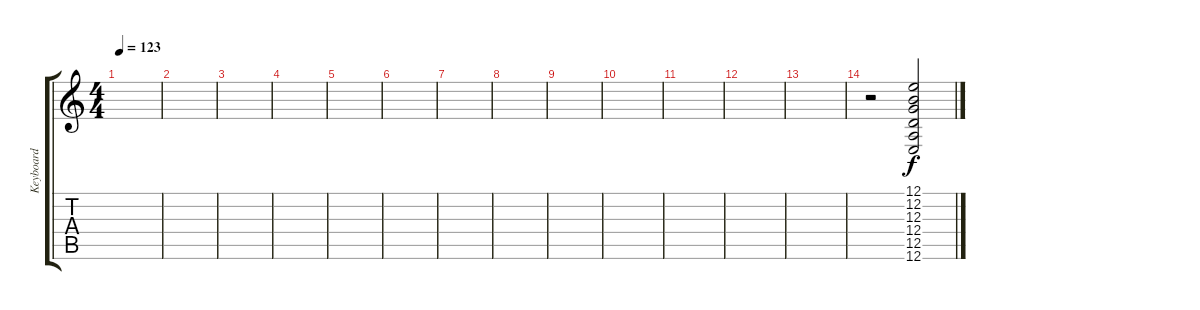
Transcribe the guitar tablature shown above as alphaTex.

\track ("Keyboard" "Keyboard") {instrument fx7echoes}
\staff {score tabs}
\tuning (E4 B3 G3 D3 A2 E2) {hide}
\ts (4 4)
\tempo 123
\clef g2
\ks c
|
|
|
|
|
|
|
|
|
|
|
|
|
r.2{instrument reversecymbal} (12.1 12.2 12.3 12.4 12.5 12.6).2
